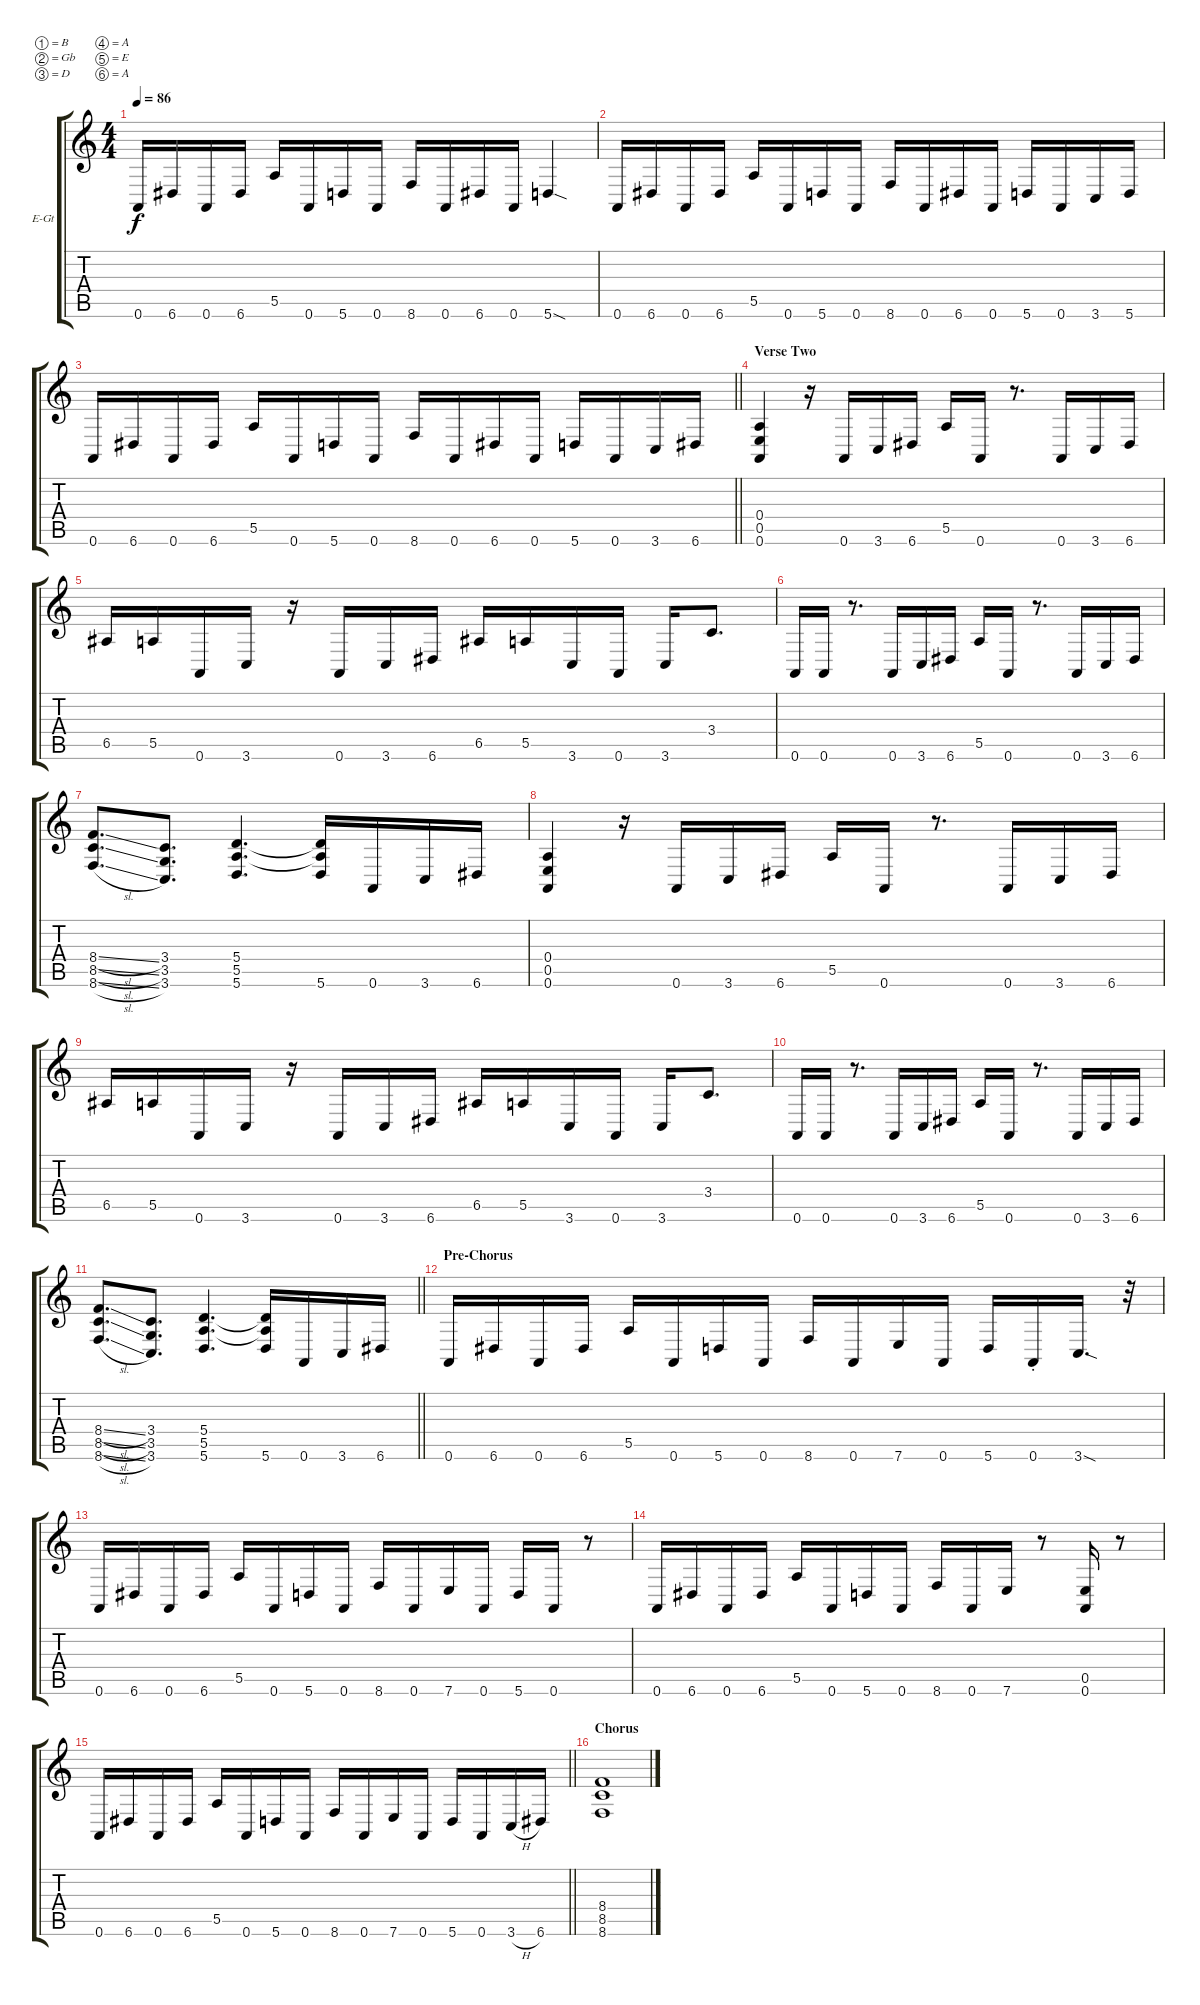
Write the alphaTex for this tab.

\bracketExtendMode groupsimilarinstruments
\firstSystemTrackNameOrientation horizontal
\otherSystemsTrackNameOrientation horizontal
\track ("Guitar 1" "E-Gt") {instrument distortionguitar}
\staff {score tabs}
\tuning (B3 Gb3 D3 A2 E2 A1)
\ts (4 4)
\tempo 86
\clef g2
\ks c
0.6.16{dy f} 6.6.16 0.6.16 6.6.16 5.5.16 0.6.16 5.6.16 0.6.16 8.6.16 0.6.16 6.6.16 0.6.16 5.6{sod}.4 |
0.6.16 6.6.16 0.6.16 6.6.16 5.5.16 0.6.16 5.6.16 0.6.16 8.6.16 0.6.16 6.6.16 0.6.16 5.6.16 0.6.16 3.6.16 5.6.16 |
\barLineRight lightlight
0.6.16 6.6.16 0.6.16 6.6.16 5.5.16 0.6.16 5.6.16 0.6.16 8.6.16 0.6.16 6.6.16 0.6.16 5.6.16 0.6.16 3.6.16 6.6.16 |
\section ("" "Verse Two")
(0.4 0.5 0.6).4 r.16 0.6.16 3.6.16 6.6.16 5.5.16 0.6.16 r.8{d} 0.6.16 3.6.16 6.6.16 |
6.5.16 5.5.16 0.6.16 3.6.16 r.16 0.6.16 3.6.16 6.6.16 6.5.16 5.5.16 3.6.16 0.6.16 3.6.16 3.4.8{d} |
0.6.16 0.6.16 r.8{d} 0.6.16 3.6.16 6.6.16 5.5.16 0.6.16 r.8{d} 0.6.16 3.6.16 6.6.16 |
(8.4{sl} 8.5{sl} 8.6{sl}).8{d} (3.4 3.5 3.6).8{d} (5.4 5.5 5.6).4{d} (5.4{t} 5.5{t} 5.6).16 0.6.16 3.6.16 6.6.16 |
(0.4 0.5 0.6).4 r.16 0.6.16 3.6.16 6.6.16 5.5.16 0.6.16 r.8{d} 0.6.16 3.6.16 6.6.16 |
6.5.16 5.5.16 0.6.16 3.6.16 r.16 0.6.16 3.6.16 6.6.16 6.5.16 5.5.16 3.6.16 0.6.16 3.6.16 3.4.8{d} |
0.6.16 0.6.16 r.8{d} 0.6.16 3.6.16 6.6.16 5.5.16 0.6.16 r.8{d} 0.6.16 3.6.16 6.6.16 |
\barLineRight lightlight
(8.4{sl} 8.5{sl} 8.6{sl}).8{d} (3.4 3.5 3.6).8{d} (5.4 5.5 5.6).4{d} (5.4{t} 5.5{t} 5.6).16 0.6.16 3.6.16 6.6.16 |
\section ("" "Pre-Chorus")
0.6.16 6.6.16 0.6.16 6.6.16 5.5.16 0.6.16 5.6.16 0.6.16 8.6.16 0.6.16 7.6.16 0.6.16 5.6.16 0.6{st}.16 3.6{sod}.16{d} r.32 |
0.6.16 6.6.16 0.6.16 6.6.16 5.5.16 0.6.16 5.6.16 0.6.16 8.6.16 0.6.16 7.6.16 0.6.16 5.6.16 0.6.16 r.8 |
0.6.16 6.6.16 0.6.16 6.6.16 5.5.16 0.6.16 5.6.16 0.6.16 8.6.16 0.6.16 7.6.16 r.8 (0.5 0.6).16 r.8 |
\barLineRight lightlight
0.6.16 6.6.16 0.6.16 6.6.16 5.5.16 0.6.16 5.6.16 0.6.16 8.6.16 0.6.16 7.6.16 0.6.16 5.6.16 0.6.16 3.6{h}.16 6.6.16 |
\section ("" "Chorus")
(8.4 8.5 8.6).1
